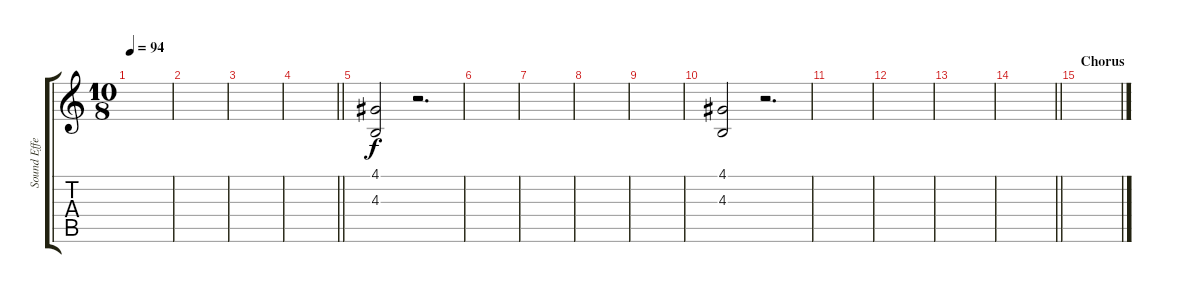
\track ("Sound Effect #1" "Sound Effe") {instrument applause}
\staff {score tabs}
\tuning (E4 B3 G3 D3 A2 E2) {hide}
\ts (10 8)
\tempo 94
\clef g2
\ks c
|
|
|
\barLineRight lightlight
|
\section ("" "")
(4.1 4.3).2 r.2{d} |
|
|
|
|
(4.1 4.3).2 r.2{d} |
|
|
|
\barLineRight lightlight
|
\section ("" "Chorus")
